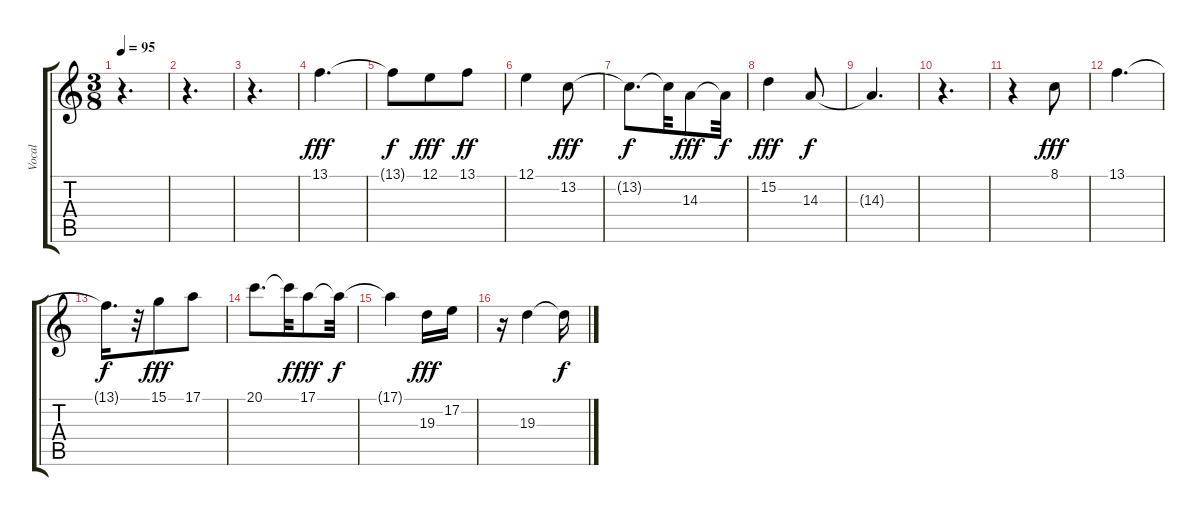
\track ("Vocal" "Vocal") {instrument trumpet}
\staff {score tabs}
\tuning (E4 B3 G3 D3 A2 E2) {hide}
\ts (3 8)
\tempo 95
\clef g2
\ks c
r.4{d dy f} |
r.4{d} |
r.4{d} |
13.1.4{d dy fff} |
13.1{t}.8{dy f} 12.1.8{dy fff} 13.1.8{dy ff} |
12.1.4 13.2.8{dy fff} |
13.2{t}.8{d dy f} 13.2{t}.32 14.3.8{dy fff} 14.3{t}.32{dy f} |
15.2.4{dy fff} 14.3.8{dy f} |
14.3{t}.4{d} |
r.4{d} |
r.4 8.1.8{dy fff} |
13.1.4{d} |
13.1{t}.16{d dy f} r.32 15.1.8{dy fff} 17.1.8 |
20.1.8{d} 20.1{t}.32{dy f} 17.1.8{dy fff} 17.1{t}.32{dy f} |
17.1{t}.4 19.3.16{dy fff} 17.2.16 |
r.16 19.3.4 19.3{t}.16{dy f}
